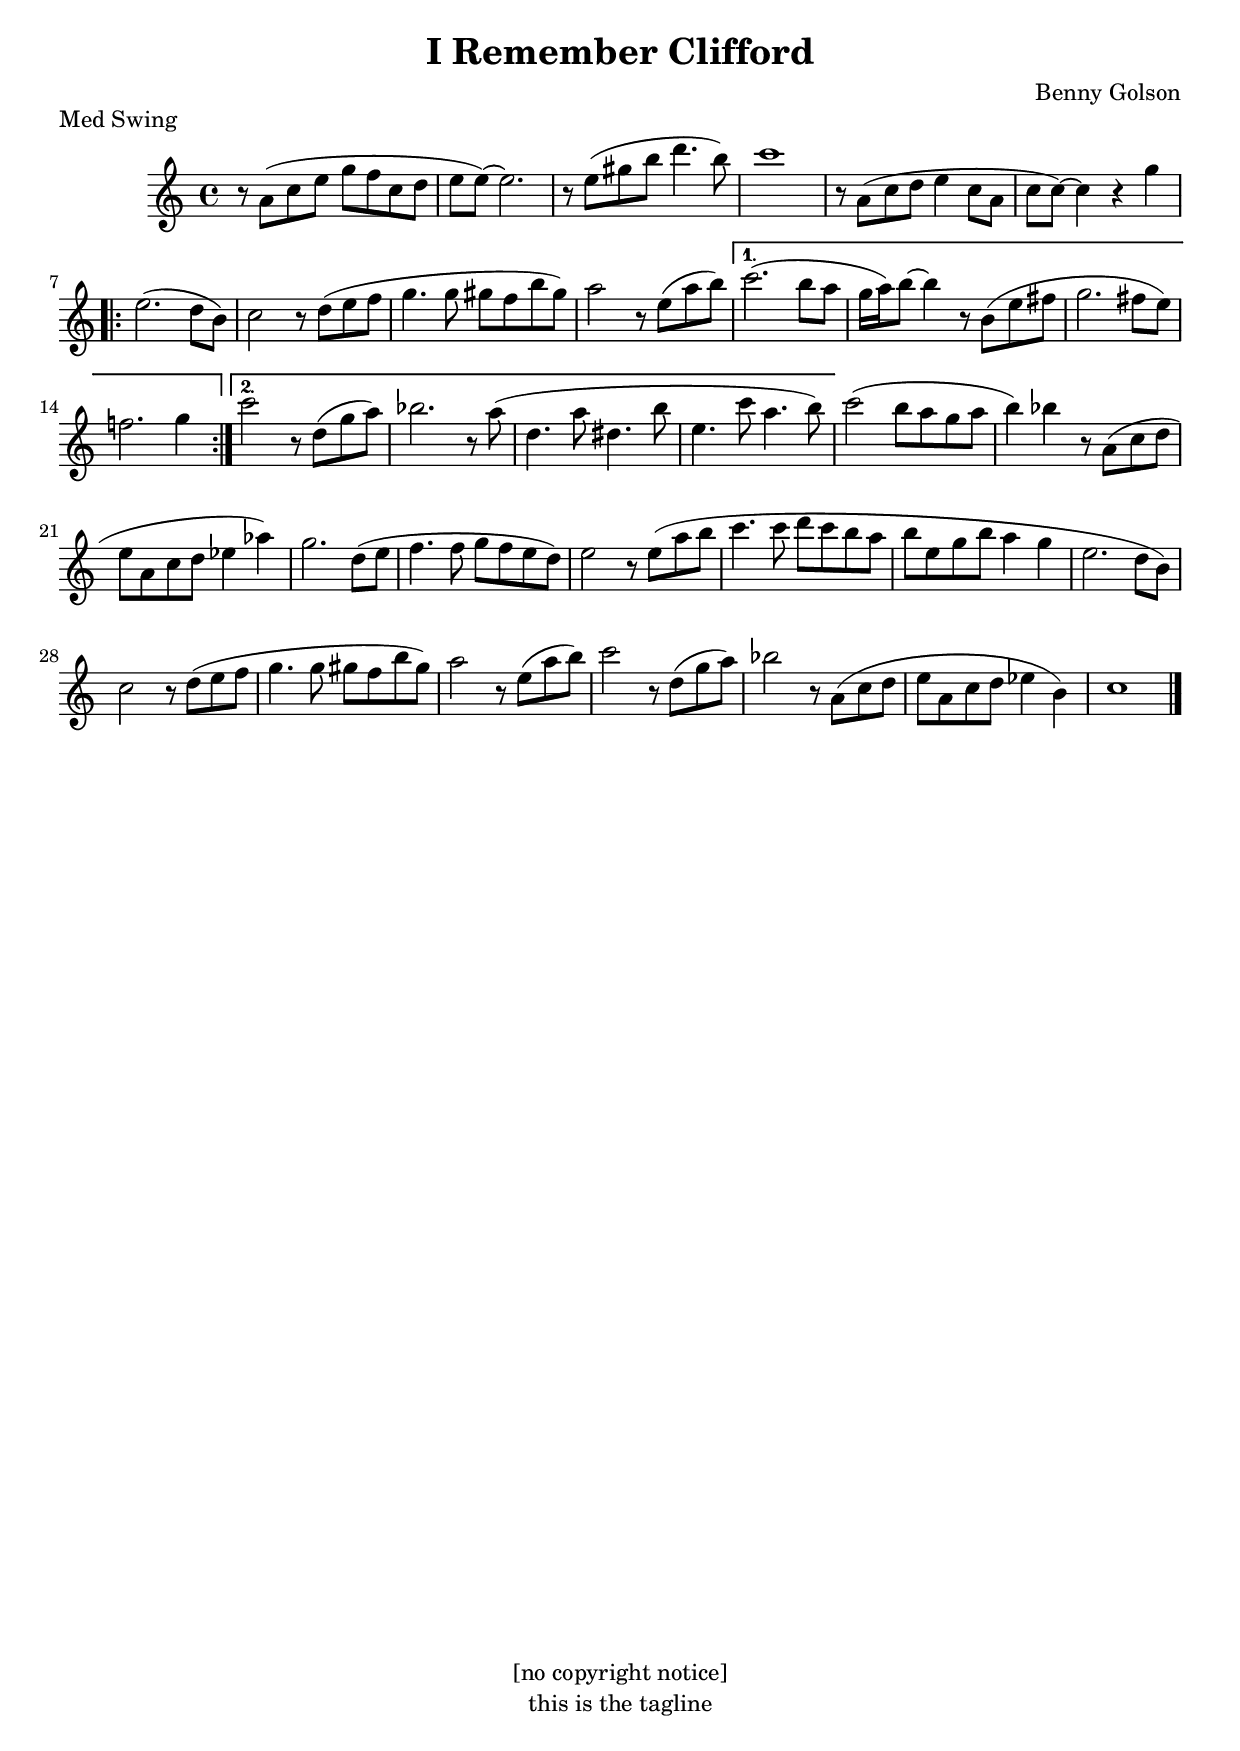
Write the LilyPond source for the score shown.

\include "lilypond/include/common.lyi"
\header {
	filename="[% target_node %]"
	title="I Remember Clifford"
	subtitle=""
	composer="Benny Golson"
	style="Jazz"
	piece="Med Swing"
}

tune=\relative c'' {
	\key c \major
	\time 4/4

	r8 a ( c e g f c d | e e ~ ) e2. | r8 e ( gis b d4. b8 ) | c1 |
	r8 a, ( c d e4 c8 a | c8 c ~ ) c4 r4 g' |
	\repeat volta 2 {
		e2. ( d8 b ) | c2 r8 d ( e f | g4. g8 gis f b gis ) | a2 r8 e ( a b ) |
	}
	\alternative {
		{ c2. ( b8 a | g16 a ) b8 ~ b4 r8 b, ( e fis | g2. fis8 e ) | f!2. g4 }
		{ c2 r8 d,8 ( g a ) | bes2. r8 a ( | d,4. a'8 dis,4. b'8 | e,4. c'8 a4. b8 ) | }
	}
	c2 ( b8 a g a | b4 ) bes r8 a, ( c d | e a, c d ees4 aes ) | g2. d8 ( e |
	f4. f8 g f e d ) | e2 r8 e ( a b | c4. c8 d c b a | b e, g b a4 g |
	e2. d8 b ) | c2 r8 d ( e f | g4. g8 gis f b gis ) | a2 r8 e ( a b ) |
	c2 r8 d, ( g a ) | bes2 r8 a, ( c d | e a, c d ees4 b ) | c1 \bar "|."
}

\score {
	<<
		\context Staff \tune
	>>
	\midi {}
	\layout {}
}
